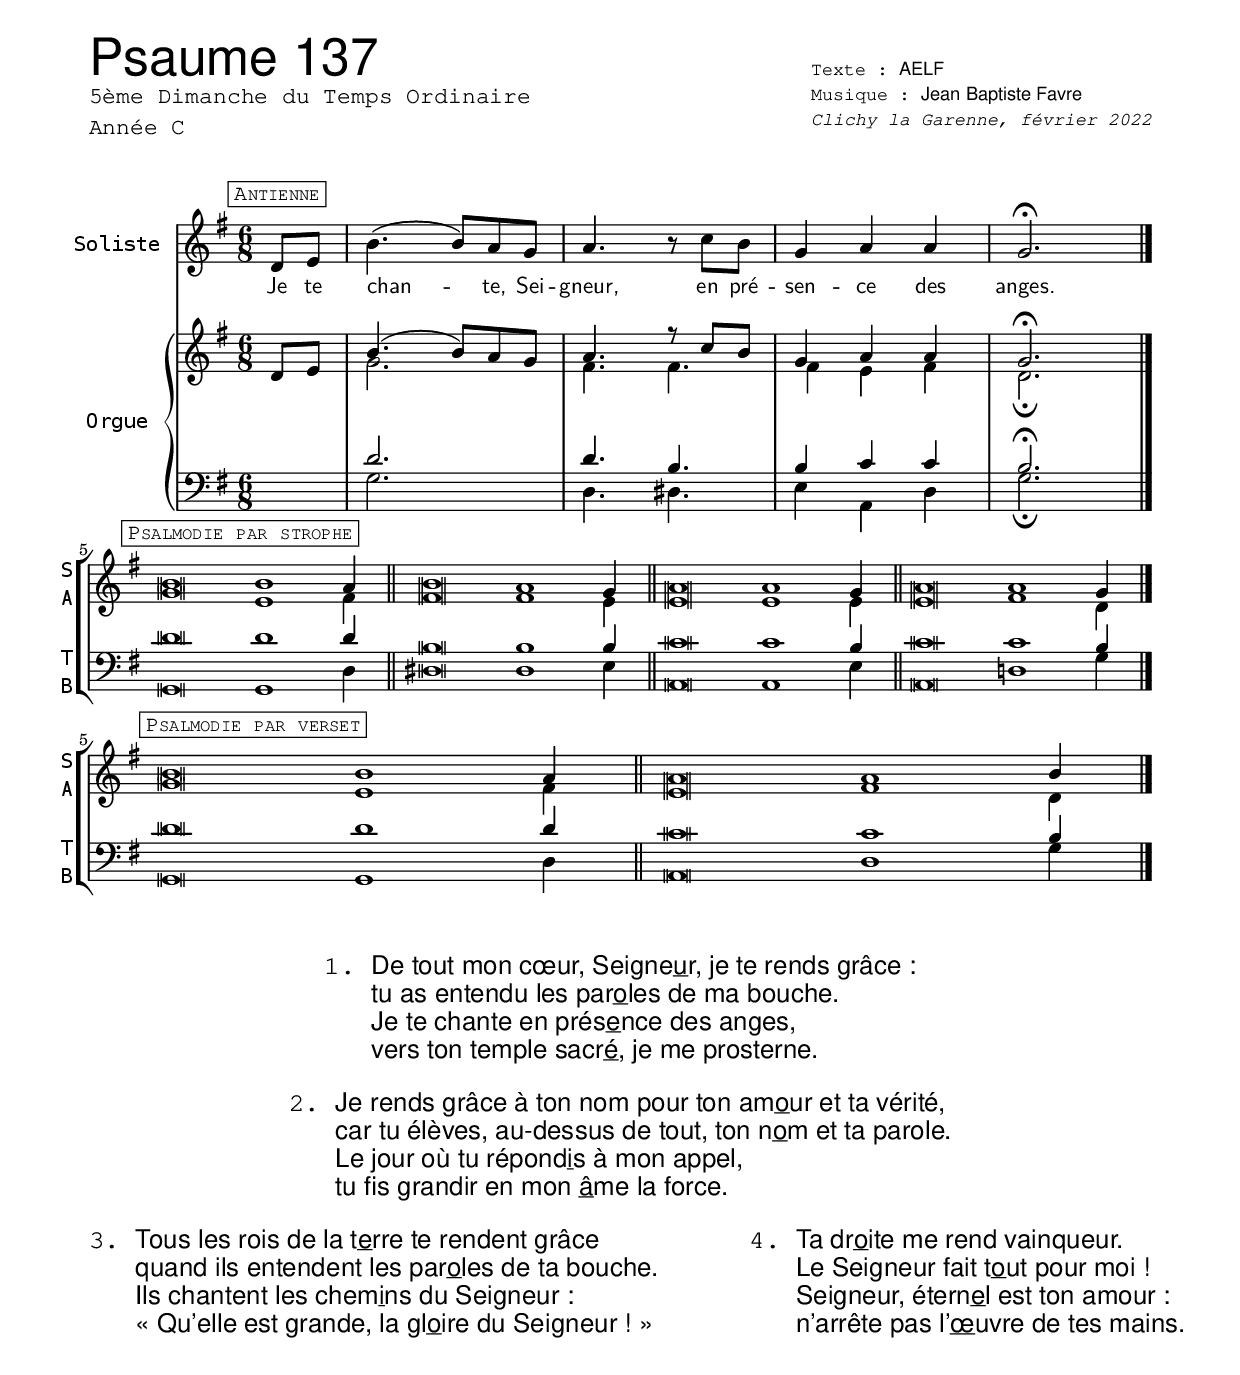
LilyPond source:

\version "2.18.2"
\language "english"
\include "../libs/commonFunctions.ily"

tempoVerseRallentando = {
  \set Score.tempoHideNote = ##t
  \tempo 4=60
}
tempoVerseAcelerando = {
  \set Score.tempoHideNote = ##t
  \tempo 2=120
}

scoreHeader = \header {
  title = "Psaume 137"
  subtitle = \markup { \column { "5ème Dimanche du Temps Ordinaire" "Année C" }}
  composer = "Jean Baptiste Favre"
  poet = "AELF"
  date = "Clichy la Garenne, février 2022"
}

global = {
  \key g \major
  \time 6/8
}

%%%%%%%%%%%%%%%%%%%%%%%%%%%%%%
%%%%%%%%%% Antiphon %%%%%%%%%%
%%%%%%%%%%%%%%%%%%%%%%%%%%%%%%

antiphonRythm = {
 \partial 4 s4 s2.*4 \bar "|." \break
}
antiphonMusicSoprano = \relative c' {
  \markCustom "Antienne"
  \partial 4 d8 e b'4. (b8) a g a4. r8 c8 b g4 a4 a4 g2.
  }

antiphonMusicAlto = \relative c'' {
  \partial 4 s4 g2. fs4. fs4. fs4 e4 fs4 d2.
  }

antiphonMusicTenor =  \relative c' {
  \partial 4 s4 d2. d4. b4. b4 c4 c4 b2.
  }

antiphonMusicBass =  \relative c' {
  \partial 4 s4 g2. d4. ds4. e4 a, d g2.
  }

antiphonLyrics = \lyricmode {
  Je te chan -- te, Sei -- gneur, en pré -- sen -- ce des anges.
  }

antiphonLyricsSoprano = \antiphonLyrics
antiphonLyricsAlto = \antiphonLyrics
antiphonLyricsTenor = \antiphonLyrics
antiphonLyricsBass = \antiphonLyrics

%%%%%%%%%%%%%%%%%%%%%%%%%%%%%%%%%%%%%%%%%%%%%%
%%%%%%%%%%          Verses          %%%%%%%%%%
%%%%%%%%%%%%%%%%%%%%%%%%%%%%%%%%%%%%%%%%%%%%%%
verseStropheRythm = {
  \accidentalStyle forget
  \once \override Score.RehearsalMark.break-align-symbols = #'(clef)
  \markCustom "Psalmodie par strophe" \cadenzaOn
  \tempoVerseAcelerando s\breve s1 \tempoVerseRallentando s4 \bar "||"
  \tempoVerseAcelerando s\breve s1 \tempoVerseRallentando s4 \bar "||"
  \tempoVerseAcelerando s\breve s1 \tempoVerseRallentando s4 \bar "||"
  \tempoVerseAcelerando s\breve s1 \tempoVerseRallentando s4 \bar "|." \break
}
verseRythm = {
  \markCustom "Psalmodie par verset" \cadenzaOn
  \tempoVerseAcelerando s\breve s1 \tempoVerseRallentando s4 \bar "||"
  \tempoVerseAcelerando s\breve s1 \tempoVerseRallentando s4 \bar "|."
}
verseStropheMusicSoprano = \relative c'' {
  b\breve b1 a4
  b\breve a1 g4
  a\breve a1 g4
  a\breve a1 g4
  }
verseMusicSoprano = \relative c'' {
  b\breve b1 a4
  a\breve a1 b4
  }

verseStropheMusicAlto = \relative c'' {
  g\breve e1 fs4
  fs\breve fs1 e4
  e\breve e1 e4
  e\breve fs1 d4
  }
verseMusicAlto = \relative c'' {
  g\breve e1 fs4
  e\breve fs1 d4
  }

verseStropheMusicTenor = \relative c' {
  d\breve d1 d4
  b\breve b1 b4
  c\breve c1 b4
  c\breve c1 b4
  }
verseMusicTenor = \relative c' {
  d\breve d1 d4
  c\breve c1 b4
  }

verseStropheMusicBass = \relative c {
  g\breve g1 d'4
  ds\breve ds1 e4
  a,\breve a1 e'4
  a,\breve d1 g4
  }
verseMusicBass = \relative c {
  g\breve g1 d'4
  a\breve d1 g4
  }

verseLyrics = \markuplist {
  \override #'(font-family . sans)
  \override #'(font-size . 2)
  \column {
    \fill-line {
      \column{
        \concat { \typewriter "1. " "De tout mon cœur, Seigne" \underline u "r, je te rends grâce&nbsp;:"}
        \concat { \typewriter "   " "tu as entendu les par" \underline o "les de ma bouche."}
        \concat { \typewriter "   " "Je te chante en prés" \underline e "nce des anges,"}
        \concat { \typewriter "   " "vers ton temple sacr" \underline é ", je me prosterne."}
      }
    }
    \vspace #1
    \fill-line {
      \column{
        \concat { \typewriter "2. " "Je rends grâce à ton nom pour ton am" \underline o "ur et ta vérité,"}
        \concat { \typewriter "   " "car tu élèves, au-dessus de tout, ton n" \underline o "m et ta parole."}
        \concat { \typewriter "   " "Le jour où tu répond" \underline i "s à mon appel,"}
        \concat { \typewriter "   " "tu fis grandir en mon " \underline â "me la force."}
      }
    }
    \vspace #1
    \fill-line {
      \left-column {
        \concat { \typewriter "3. " "Tous les rois de la t" \underline e "rre te rendent grâce"}
        \concat { \typewriter "   " "quand ils entendent les par" \underline o "les de ta bouche."}
        \concat { \typewriter "   " "Ils chantent les chem" \underline i "ns du Seigneur :"}
        \concat { \typewriter "   " "«&nbsp;Qu’elle est grande, la gl" \underline o "ire du Seigneur&nbsp;!&nbsp;»"}
      }
      \hspace #1
      \left-column{
        \concat { \typewriter "4. " "Ta dr" \underline o "ite me rend vainqueur."}
        \concat { \typewriter "   " "Le Seigneur fait t" \underline o "ut pour moi&nbsp;!"}
        \concat { \typewriter "   " "Seigneur, étern" \underline e "l est ton amour&nbsp;:"}
        \concat { \typewriter "   " "n’arrête pas l’" \underline œ "uvre de tes mains."}
      }
    }
  }
}

%%%%%%%%%%%%%%%%%%%%%%%%%%%%%%%%%%%%%%%%%%%%%%%%%%%%%%%%%%%%%%%%%%%%%
%%%%%%%%%%%%%%%%%%%          Draw score          %%%%%%%%%%%%%%%%%%%%
%%%%%%%%%%%%%%%%%%%%%%%%%%%%%%%%%%%%%%%%%%%%%%%%%%%%%%%%%%%%%%%%%%%%%
% Load Piano settings & layout
partition = {
  <<
    % Antienne à 4 voix mixtes
    %\include "../libs/layouts/commonAntiphonFourVoices.ily"
    \new ChoirStaff = "Antophon4Voices" <<
      \new Staff = "AntiphonSopranoStaff" <<
        \once \override Staff.VerticalAxisGroup.remove-first = ##t
        \set Staff.instrumentName = "Soliste"
        \clef "treble"
        \new Dynamics \antiphonRythm
        \new Voice = "antiphonSoprano" { \global \antiphonMusicSoprano\fermata}
        \new Lyrics \lyricsto "antiphonSoprano" { \antiphonLyricsSoprano }
      >>
      %{\new Staff = "AntiphonAltoStaff" <<
        \once \override Staff.VerticalAxisGroup.remove-first = ##t
        \set Staff.instrumentName = "Alto"
        \clef "treble"
        \new Dynamics \antiphonRythm
        \new Voice = "antiphonAlto" { \global \antiphonMusicAlto\fermata }
        \new Lyrics \lyricsto "antiphonAlto" { \antiphonLyricsAlto }
      >>
      \new Staff = "AntiphonTenorStaff" <<
        \once \override Staff.VerticalAxisGroup.remove-first = ##t
        \set Staff.instrumentName = "Ténor"
        \clef "treble_8"
        \new Dynamics \antiphonRythm
        \new Voice = "antiphonTenor" { \global \antiphonMusicTenor\fermata }
        \new Lyrics \lyricsto "antiphonTenor" { \antiphonLyricsTenor }
      >>
      \new Staff  = "AntiphonBassStaff" <<
        \once \override Staff.VerticalAxisGroup.remove-first = ##t
        \set Staff.instrumentName = "Basse"
        \clef "bass"
        \new Dynamics \antiphonRythm
        \new Voice = "AntiphonBass" { \global \antiphonMusicBass\fermata }
        \new Lyrics \lyricsto "AntiphonBass" { \antiphonLyricsBass }
      >>%}
    >>
    %\include "../libs/layouts/commonPiano.ily"
    \new PianoStaff
    <<
      \set PianoStaff.instrumentName = #"Orgue"
      \new Staff <<
        \set Staff.printPartCombineTexts = ##f
        \once \override Staff.VerticalAxisGroup.remove-first = ##t
        \clef treble
        \new Voice = "soprani" {\global \voiceOne \antiphonMusicSoprano\fermata }
        \new Voice = "alti" {\global \voiceTwo \antiphonMusicAlto\fermata }
      >>
      \new Staff <<
        \set Staff.printPartCombineTexts = ##f
        \once \override Staff.VerticalAxisGroup.remove-first = ##t
        \clef bass
        \new Voice = "tenors" {\global \voiceThree \antiphonMusicTenor\fermata }
        \new Voice = "bass" {\global \voiceFour \antiphonMusicBass\fermata }
      >>
    >>
    % Psalmodie à 4 voix mixtes
    %\include "../libs/layouts/commonVerseFourVoices.ily"
    \new ChoirStaff = "versePsalmody"
    <<
      \new Staff = "verseSopranoAlto" <<
        \set Staff.shortInstrumentName = \markup { \right-column { "S" "A" } }
        \once \override Staff.VerticalAxisGroup.remove-first = ##t
        \global
        \clef treble
        \new Dynamics {\silence \antiphonMusicSoprano \verseStropheRythm \verseRythm}
        \new Voice = "verseSoprano" << \voiceOne {\silence \antiphonMusicSoprano \cadenzaOn \verseStropheMusicSoprano \verseMusicSoprano } >>
        \new Voice = "verseAlto" << \voiceTwo {\silence \antiphonMusicSoprano \cadenzaOn \verseStropheMusicAlto \verseMusicAlto } >>
      >>
      \new Staff = "verseTenorBass" <<
        \set Staff.shortInstrumentName = \markup { \right-column { "T" "B" } }
        \once \override Staff.VerticalAxisGroup.remove-first = ##t
        \global
        \clef bass
        \new Dynamics {\silence \antiphonMusicSoprano \verseStropheRythm \verseRythm}
        \new Voice = "verseTenor" << \voiceOne {\silence \antiphonMusicSoprano \cadenzaOn \verseStropheMusicTenor \verseMusicTenor } >>
        \new Voice = "verseBass" << \voiceTwo {\silence \antiphonMusicSoprano \cadenzaOn \verseStropheMusicBass \verseMusicBass } >>
      >>
    >>
  >>
}
%%%%%%%%%%%%% PARTITION VISUELLE %%%%%%%%%%%%%
% PDF output
\paper {
  top-margin = 1.5\cm
  bottom-margin = 1.5\cm
  left-margin = 1.5\cm
  right-margin = 1.5\cm
  markup-system-spacing = #'((basic-distance . 10)
     (minimum-distance . 10)
     (padding . 5)
     (stretchability . 5))
 system-system-spacing = #'((basic-distance . 5)
     (minimum-distance . 5)
     (padding . 1)
     (stretchability . 5))
  #(define fonts
    (set-global-fonts
     #:music "emmentaler"
     #:brace "emmentaler"
     #:roman "Latin Modern Roman"
     #:sans "Cantarell"
    ))
  #(include-special-characters)
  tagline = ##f
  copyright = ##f
  scoreTitleMarkup = \markup \columns {
    \fill-line {
      \column {
        \line {
          \left-column {
            \fontsize #8 \sans \fromproperty #'header:title
            \fontsize #1 \typewriter \fromproperty #'header:subtitle
          }
        }
      }
      \column {
        \line {
          \fontsize #-1
          \left-column {
            \line { \concat { \typewriter "Texte&nbsp;: " \sans \fromproperty #'header:poet \bold " " } }
            \line { \concat { \typewriter "Musique&nbsp;: " \sans \fromproperty #'header:composer \bold " " } }
            \typewriter \italic \fromproperty #'header:date
          }
        }
      }
    }
  }
}

#(set-global-staff-size 18)
\score {
  \partition
  \layout {
      ragged-last = ##f
      \context {
          \Staff
          \RemoveEmptyStaves
          \override NoteHead #'style = #'altdefault
          \override InstrumentName #'font-name = #"Monospace Regular"
      }
      \context {
          \PianoStaff
          \RemoveEmptyStaves
          \override NoteHead #'style = #'altdefault
          \override InstrumentName #'font-name = #"Monospace Regular"
      }
      \context {
          \ChoirStaff
          \RemoveEmptyStaves
          \override NoteHead #'style = #'altdefault
          \override InstrumentName #'font-name = #"Monospace Regular"
      }
      \override LyricText #'font-name = #"Latin Modern Sans"
      \override Score.RehearsalMark.font-family = #'typewriter
  }
  \scoreHeader
}
\verseLyrics

% Midi output
partitionStrophe = {
      \new PianoStaff = "antiphonMusic"
      <<
        \new Staff <<
          \global \clef treble
          \new Dynamics \antiphonRythm
          \new Voice = "antiphonMusicSoprano" \antiphonMusicSoprano
          \new Voice = "antiphonMusicAlto" \antiphonMusicAlto
        >>
        \new Staff <<
          \global \clef bass
          \new Dynamics \antiphonRythm
          \new Voice = "antiphonMusicTenor" \antiphonMusicTenor
          \new Voice = "antiphonMusicBass" \antiphonMusicBass
        >>
      >>
      \new ChoirStaff = "verseMusic"
      <<
        \new Staff = "verseMusicSA"
        <<
          \global
          \clef treble
          \new Dynamics {\verseStropheRythm}
          \new Voice = "verseMusicSoprano" \verseStropheMusicSoprano
          \new Voice = "verseMusicAlto" \verseStropheMusicAlto
        >>
        \new Staff = "verseMusicTB"
        <<
          \global
          \clef bass
          \new Dynamics {\verseStropheRythm}
          \new Voice = "verseMusicTenor" \verseStropheMusicTenor
          \new Voice = "verseMusicBass" \verseStropheMusicBass
        >>
      >>
    }
partitionVerset = {
      \new PianoStaff = "antiphonMusic"
      <<
        \new Staff <<
          \global \clef treble
          \new Dynamics \antiphonRythm
          \new Voice = "antiphonMusicSoprano" \antiphonMusicSoprano
          \new Voice = "antiphonMusicAlto" \antiphonMusicAlto
        >>
        \new Staff <<
          \global \clef bass
          \new Dynamics \antiphonRythm
          \new Voice = "antiphonMusicTenor" \antiphonMusicTenor
          \new Voice = "antiphonMusicBass" \antiphonMusicBass
        >>
      >>
      \new ChoirStaff = "verseMusic"
      <<
        \new Staff = "verseMusicSA"
        <<
          \global
          \clef treble
          \new Dynamics {\verseRythm}
          \new Voice = "verseMusicSoprano" \verseMusicSoprano
          \new Voice = "verseMusicAlto" \verseMusicAlto
        >>
        \new Staff = "verseMusicTB"
        <<
          \global
          \clef bass
          \new Dynamics {\verseRythm}
          \new Voice = "verseMusicTenor" \verseMusicTenor
          \new Voice = "verseMusicBass" \verseMusicBass
        >>
      >>
    }

\book {
\bookOutputSuffix "Verset"
\score {
  <<
    \keepWithTag #'audio \unfoldRepeats \partitionVerset
    \context Staff = "Soprano" {
      \set Score.midiMinimumVolume = #0.5
      \set Score.midiMaximumVolume = #0.7
      \set Staff.midiMinimumVolume = #0.8
      \set Staff.midiMaximumVolume = #1
    }
    \context Voice = "Soprano" {
      \set Score.midiMinimumVolume = #0.5
      \set Score.midiMaximumVolume = #0.7
      \set Staff.midiMinimumVolume = #0.8
      \set Staff.midiMaximumVolume = #1
    }
  >>
  \midi { \set midiMergeUnisons = ##t  \tempo 4. = 55}
}
}
\book {
\bookOutputSuffix "Strophe"
\score {
  <<
    \keepWithTag #'audio \unfoldRepeats \partitionStrophe
    \context Staff = "Soprano" {
      \set Score.midiMinimumVolume = #0.5
      \set Score.midiMaximumVolume = #0.7
      \set Staff.midiMinimumVolume = #0.8
      \set Staff.midiMaximumVolume = #1
    }
    \context Voice = "Soprano" {
      \set Score.midiMinimumVolume = #0.5
      \set Score.midiMaximumVolume = #0.7
      \set Staff.midiMinimumVolume = #0.8
      \set Staff.midiMaximumVolume = #1
    }
  >>
  \midi { \set midiMergeUnisons = ##t \tempo 4. = 55}
}
}